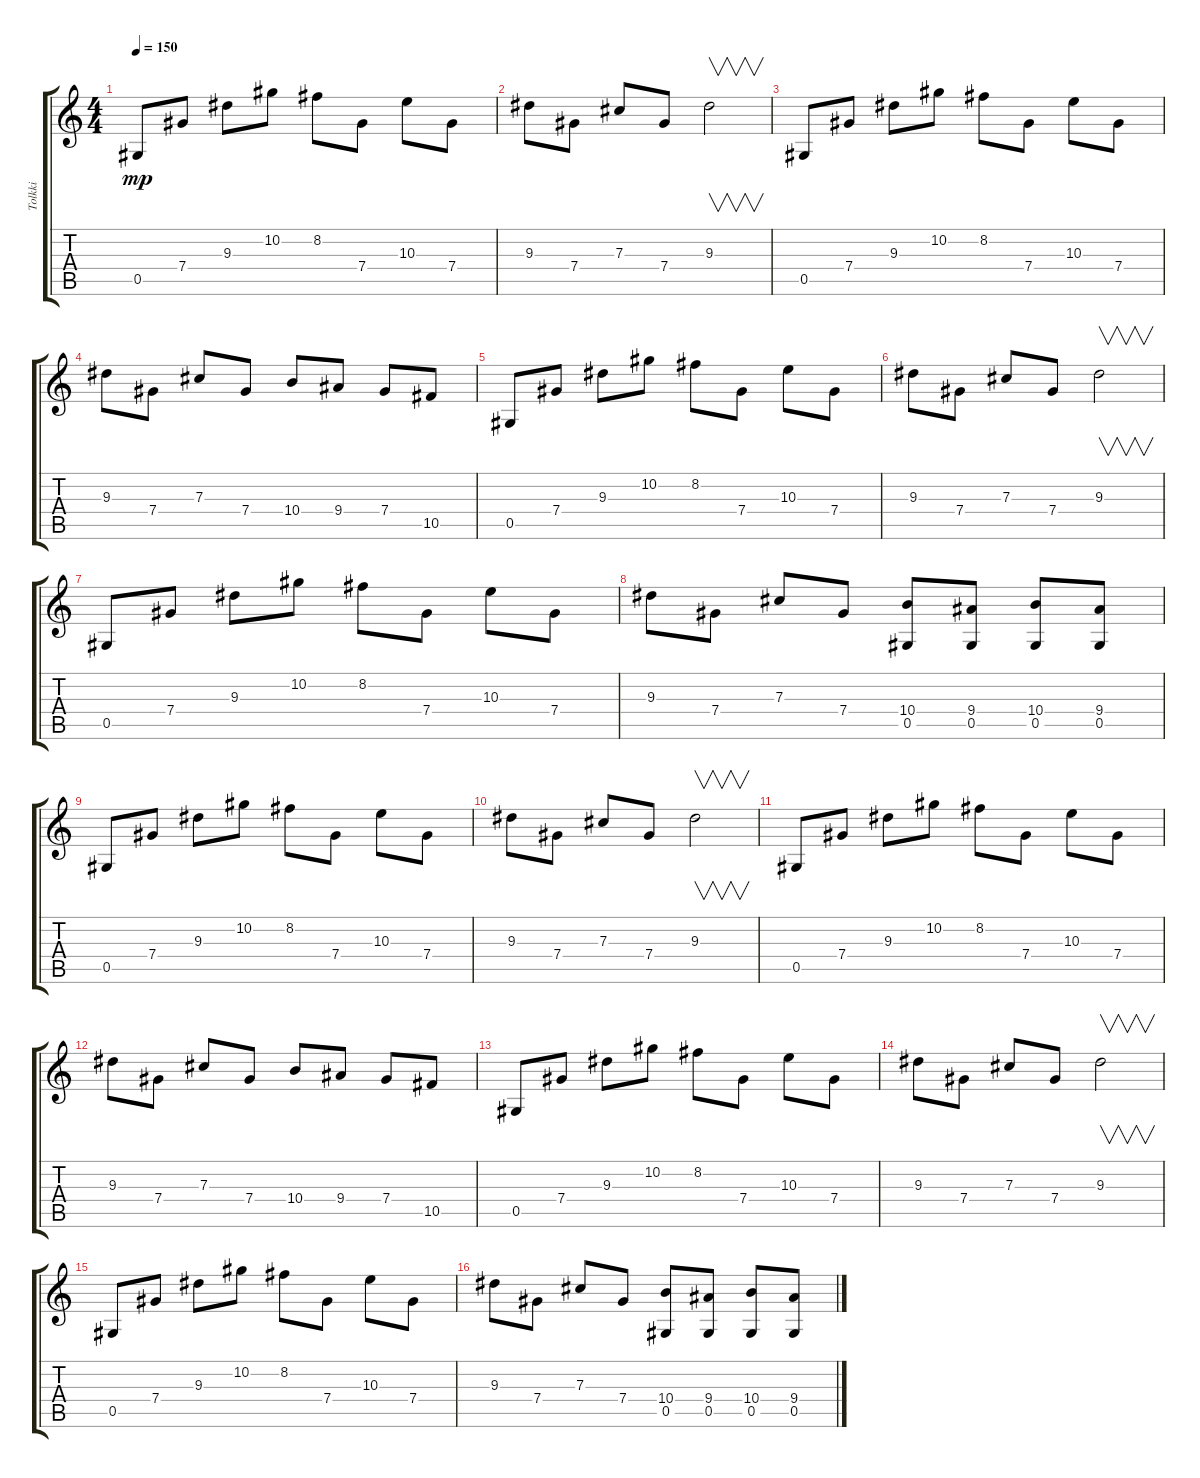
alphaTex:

\track ("Tolkki" "Tolkki") {instrument distortionguitar}
\staff {score tabs}
\tuning (Eb4 Bb3 Gb3 Db3 Ab2 Eb2) {hide}
\ts (4 4)
\tempo 150
\clef g2
\ks c
0.5.8{dy mp} 7.4.8 9.3.8 10.2.8 8.2.8 7.4.8 10.3.8 7.4.8 |
9.3.8 7.4.8 7.3.8 7.4.8 9.3.2{v} |
0.5.8 7.4.8 9.3.8 10.2.8 8.2.8 7.4.8 10.3.8 7.4.8 |
9.3.8 7.4.8 7.3.8 7.4.8 10.4.8 9.4.8 7.4.8 10.5.8 |
0.5.8 7.4.8 9.3.8 10.2.8 8.2.8 7.4.8 10.3.8 7.4.8 |
9.3.8 7.4.8 7.3.8 7.4.8 9.3.2{v} |
0.5.8 7.4.8 9.3.8 10.2.8 8.2.8 7.4.8 10.3.8 7.4.8 |
9.3.8 7.4.8 7.3.8 7.4.8 (10.4 0.5).8 (9.4 0.5).8 (10.4 0.5).8 (9.4 0.5).8 |
0.5.8 7.4.8 9.3.8 10.2.8 8.2.8 7.4.8 10.3.8 7.4.8 |
9.3.8 7.4.8 7.3.8 7.4.8 9.3.2{v} |
0.5.8 7.4.8 9.3.8 10.2.8 8.2.8 7.4.8 10.3.8 7.4.8 |
9.3.8 7.4.8 7.3.8 7.4.8 10.4.8 9.4.8 7.4.8 10.5.8 |
0.5.8 7.4.8 9.3.8 10.2.8 8.2.8 7.4.8 10.3.8 7.4.8 |
9.3.8 7.4.8 7.3.8 7.4.8 9.3.2{v} |
0.5.8 7.4.8 9.3.8 10.2.8 8.2.8 7.4.8 10.3.8 7.4.8 |
9.3.8 7.4.8 7.3.8 7.4.8 (10.4 0.5).8 (9.4 0.5).8 (10.4 0.5).8 (9.4 0.5).8
